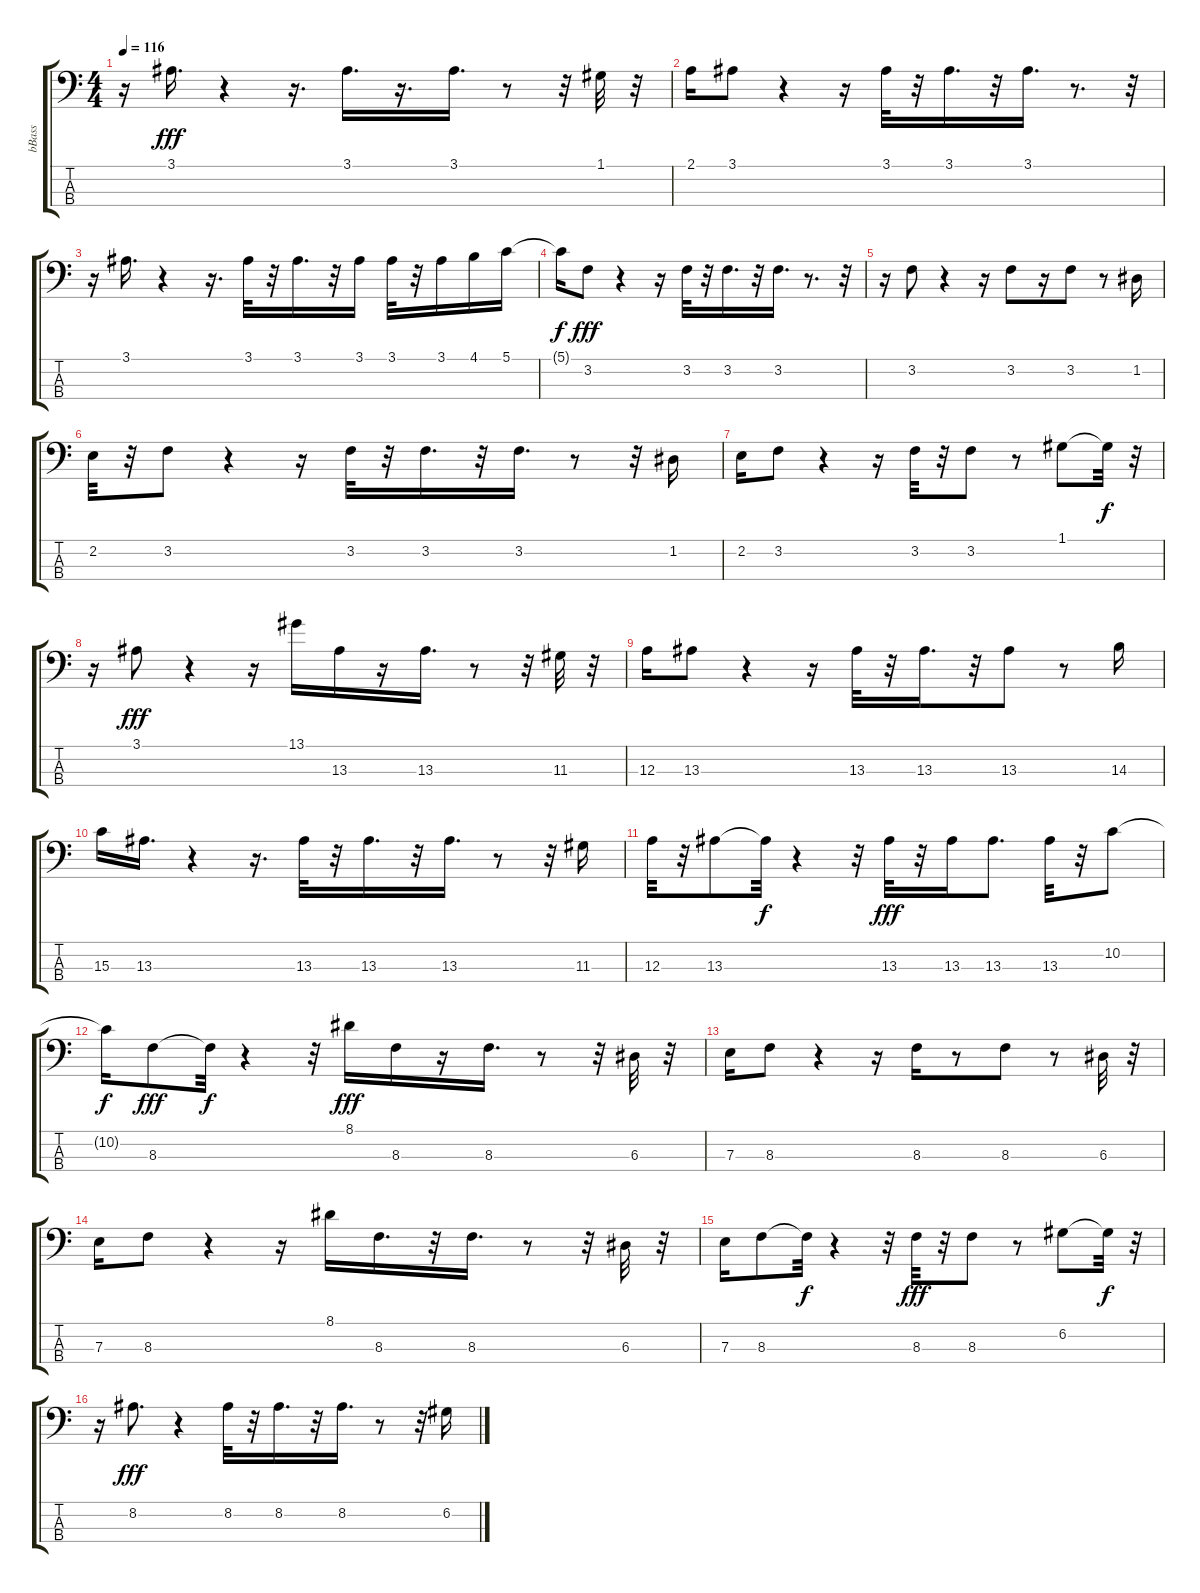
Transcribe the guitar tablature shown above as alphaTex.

\track ("bBass" "bBass") {instrument slapbass2}
\staff {score tabs}
\tuning (G2 D2 A1 E1) {hide}
\ts (4 4)
\tempo 116
\clef f4
\ks c
r.16{dy fff} 3.1.16{d} r.4 r.16{d} 3.1.16{d} r.16{d} 3.1.16{d} r.8 r.32 1.1.32 r.32 |
2.1.16 3.1.8 r.4 r.16 3.1.32 r.32 3.1.16{d} r.32 3.1.16{d} r.8{d} r.32 |
r.16 3.1.16{d} r.4 r.16{d} 3.1.32 r.32 3.1.16{d} r.32 3.1.16 3.1.32 r.32 3.1.16 4.1.16 5.1.16 |
5.1{t}.16{dy f} 3.2.8{dy fff} r.4 r.16 3.2.32 r.32 3.2.16{d} r.32 3.2.16{d} r.8{d} r.32 |
r.16 3.2.8 r.4 r.16 3.2.8 r.16 3.2.8 r.8 1.2.16 |
2.2.32 r.32 3.2.8 r.4 r.16 3.2.32 r.32 3.2.16{d} r.32 3.2.16{d} r.8 r.32 1.2.16 |
2.2.16 3.2.8 r.4 r.16 3.2.32 r.32 3.2.8 r.8 1.1.8 1.1{t}.32{dy f} r.32 |
r.16 3.1.8{dy fff} r.4 r.16 13.1.16 13.3.16 r.16 13.3.16{d} r.8 r.32 11.3.32 r.32 |
12.3.16 13.3.8 r.4 r.16 13.3.32 r.32 13.3.16{d} r.32 13.3.8 r.8 14.3.16 |
15.3.16 13.3.16{d} r.4 r.16{d} 13.3.32 r.32 13.3.16{d} r.32 13.3.16{d} r.8 r.32 11.3.16 |
12.3.32 r.32 13.3.8 13.3{t}.32{dy f} r.4 r.32 13.3.32{dy fff} r.32 13.3.16 13.3.8{d} 13.3.32 r.32 10.2.8 |
10.2{t}.16{dy f} 8.3.8{dy fff} 8.3{t}.32{dy f} r.4 r.32 8.1.16{dy fff} 8.3.16 r.16 8.3.16{d} r.8 r.32 6.3.32 r.32 |
7.3.16 8.3.8 r.4 r.16 8.3.16 r.8 8.3.8 r.8 6.3.32 r.32 |
7.3.16 8.3.8 r.4 r.16 8.1.16 8.3.16{d} r.32 8.3.16{d} r.8 r.32 6.3.32 r.32 |
7.3.16 8.3.8 8.3{t}.32{dy f} r.4 r.32 8.3.32{dy fff} r.32 8.3.8 r.8 6.2.8 6.2{t}.32{dy f} r.32 |
r.16 8.2.8{d dy fff} r.4 8.2.32 r.32 8.2.16{d} r.32 8.2.16{d} r.8 r.32 6.2.16
